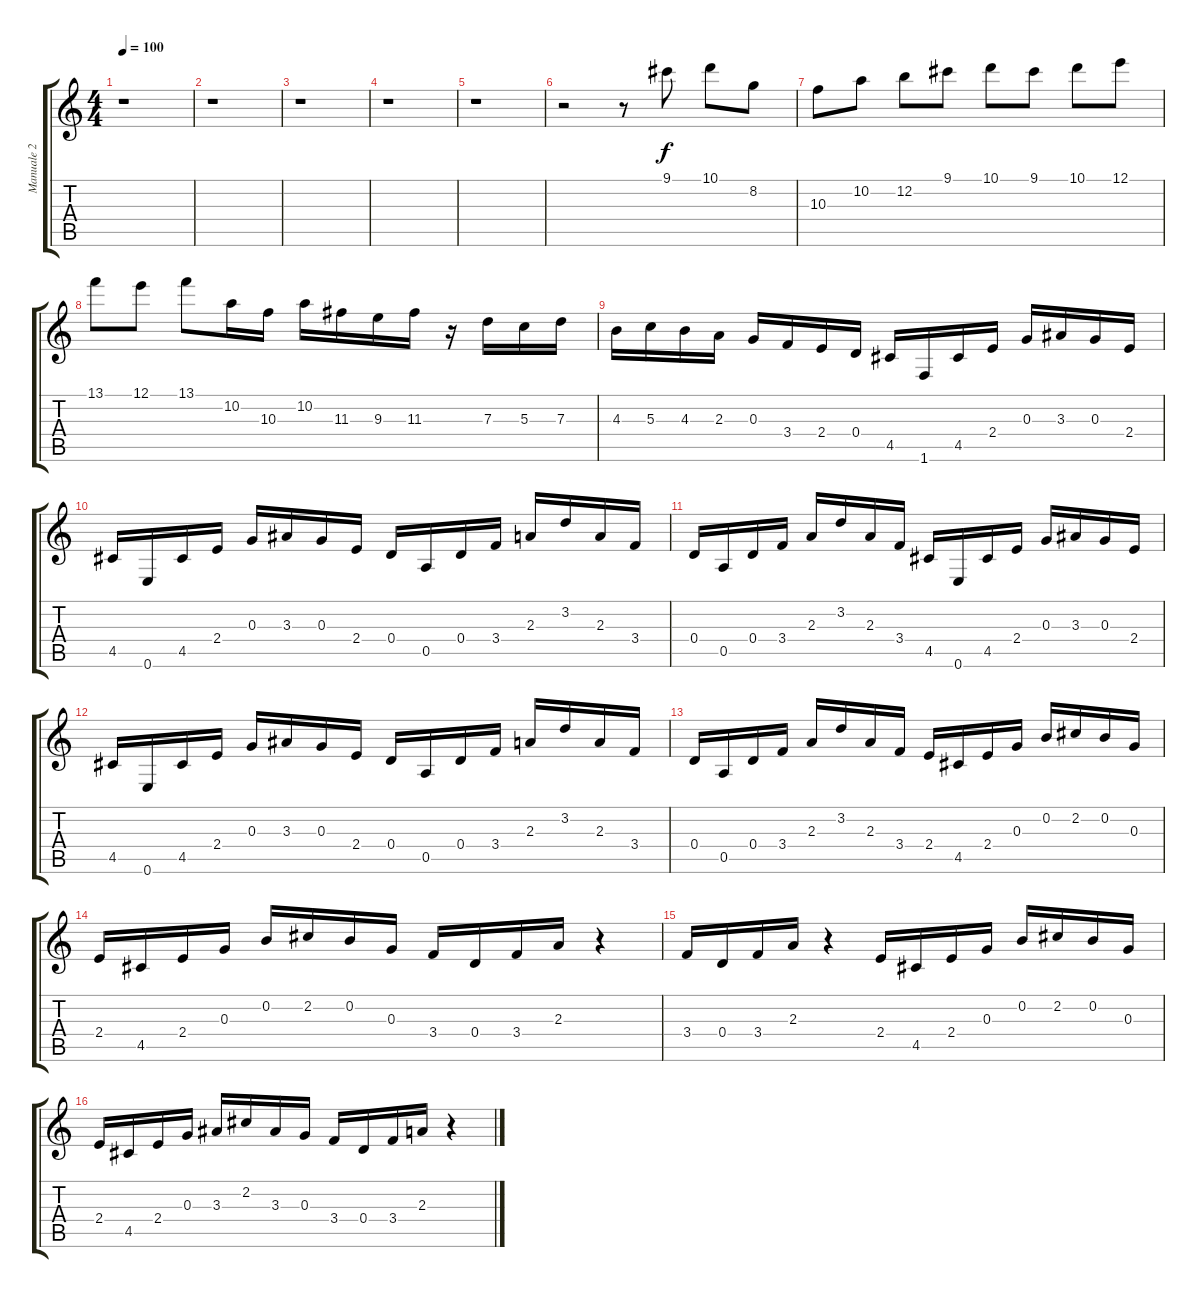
\track ("Manuale 2" "Manuale 2") {instrument overdrivenguitar}
\staff {score tabs}
\tuning (E4 B3 G3 D3 A2 E2) {hide}
\ts (4 4)
\tempo 100
\clef g2
\ks c
r.1{dy f} |
r.1 |
r.1 |
r.1 |
r.1 |
r.2 r.8 9.1.8 10.1.8 8.2.8 |
10.3.8 10.2.8 12.2.8 9.1.8 10.1.8 9.1.8 10.1.8 12.1.8 |
13.1.8 12.1.8 13.1.8 10.2.16 10.3.16 10.2.16 11.3.16 9.3.16 11.3.16 r.16 7.3.16 5.3.16 7.3.16 |
4.3.16 5.3.16 4.3.16 2.3.16 0.3.16 3.4.16 2.4.16 0.4.16 4.5.16 1.6.16 4.5.16 2.4.16 0.3.16 3.3.16 0.3.16 2.4.16 |
4.5.16 0.6.16 4.5.16 2.4.16 0.3.16 3.3.16 0.3.16 2.4.16 0.4.16 0.5.16 0.4.16 3.4.16 2.3.16 3.2.16 2.3.16 3.4.16 |
0.4.16 0.5.16 0.4.16 3.4.16 2.3.16 3.2.16 2.3.16 3.4.16 4.5.16 0.6.16 4.5.16 2.4.16 0.3.16 3.3.16 0.3.16 2.4.16 |
4.5.16 0.6.16 4.5.16 2.4.16 0.3.16 3.3.16 0.3.16 2.4.16 0.4.16 0.5.16 0.4.16 3.4.16 2.3.16 3.2.16 2.3.16 3.4.16 |
0.4.16 0.5.16 0.4.16 3.4.16 2.3.16 3.2.16 2.3.16 3.4.16 2.4.16 4.5.16 2.4.16 0.3.16 0.2.16 2.2.16 0.2.16 0.3.16 |
2.4.16 4.5.16 2.4.16 0.3.16 0.2.16 2.2.16 0.2.16 0.3.16 3.4.16 0.4.16 3.4.16 2.3.16 r.4 |
3.4.16 0.4.16 3.4.16 2.3.16 r.4 2.4.16 4.5.16 2.4.16 0.3.16 0.2.16 2.2.16 0.2.16 0.3.16 |
2.4.16 4.5.16 2.4.16 0.3.16 3.3.16 2.2.16 3.3.16 0.3.16 3.4.16 0.4.16 3.4.16 2.3.16 r.4
